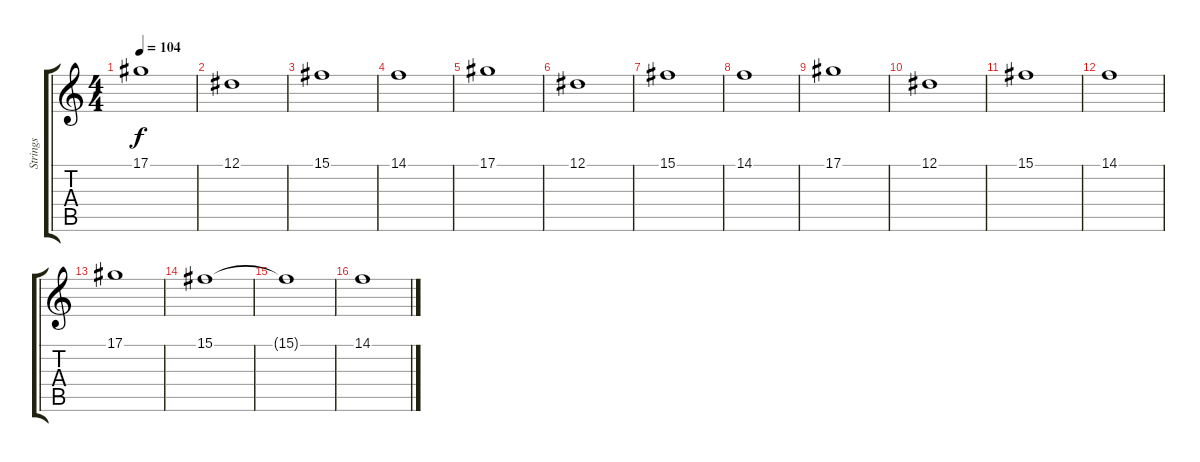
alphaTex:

\track ("Strings" "Strings") {instrument stringensemble2}
\staff {score tabs}
\tuning (Eb4 Bb3 Gb3 Db3 Ab2 Eb2) {hide}
\ts (4 4)
\tempo 104
\clef g2
\ks c
17.1.1{dy f} |
12.1.1 |
15.1.1 |
14.1.1 |
17.1.1 |
12.1.1 |
15.1.1 |
14.1.1 |
17.1.1 |
12.1.1 |
15.1.1 |
14.1.1 |
17.1.1 |
15.1.1 |
15.1{t}.1 |
14.1.1
